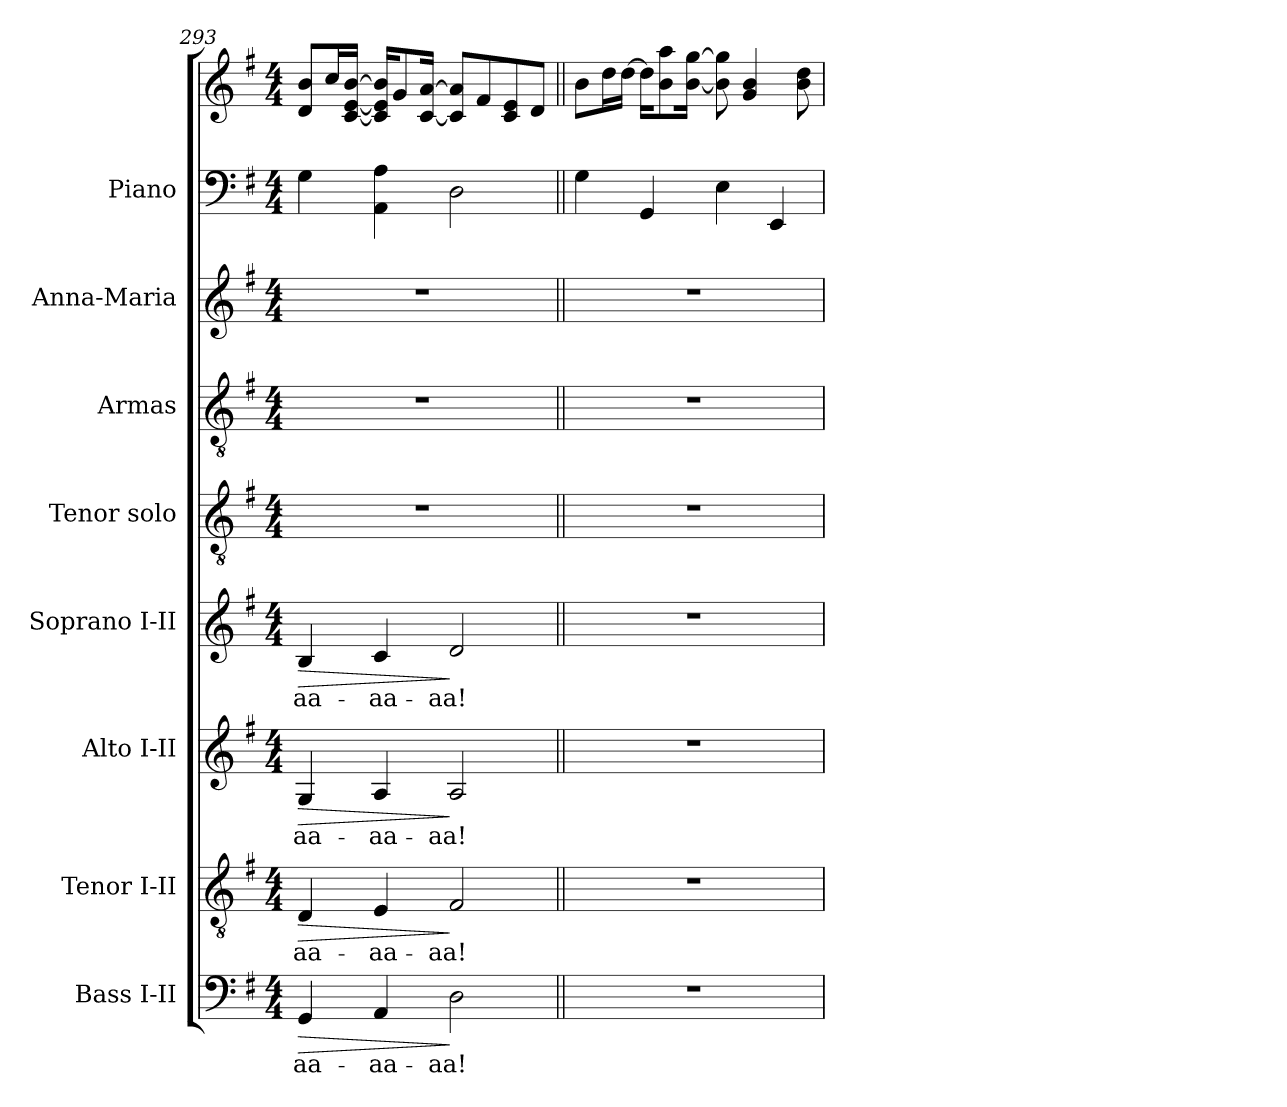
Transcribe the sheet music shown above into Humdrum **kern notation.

**kern	**text	**dynam	**kern	**text	**dynam	**kern	**text	**dynam	**kern	**text	**dynam	**kern	**kern	**kern	**kern	**kern
*part8	*part8	*part8	*part7	*part7	*part7	*part6	*part6	*part6	*part5	*part5	*part5	*part4	*part3	*part2	*part1	*part1
*staff9	*staff9	*staff9	*staff8	*staff8	*staff8	*staff7	*staff7	*staff7	*staff6	*staff6	*staff6	*staff5	*staff4	*staff3	*staff2	*staff1
*I"Bass I-II	*	*	*I"Tenor I-II	*	*	*I"Alto I-II	*	*	*I"Soprano I-II	*	*	*I"Tenor solo	*I"Armas	*I"Anna-Maria	*I"Piano	*
*I'B.	*	*	*I'T.	*	*	*I'A.	*	*	*I'S.	*	*	*I'T. Solo	*I'Armas	*I'A-M	*I'Pno.	*
!!LO:LB:g=z
*clefF4	*	*	*clefGv2	*	*	*clefG2	*	*	*clefG2	*	*	*clefGv2	*clefGv2	*clefG2	*clefF4	*clefG2
*	*	*	*ITrd7c12	*	*	*	*	*	*	*	*	*ITrd7c12	*ITrd7c12	*	*	*
*k[f#]	*	*	*k[f#]	*	*	*k[f#]	*	*	*k[f#]	*	*	*k[f#]	*k[f#]	*k[f#]	*k[f#]	*k[f#]
*G:	*	*	*G:	*	*	*G:	*	*	*G:	*	*	*G:	*G:	*G:	*G:	*G:
*M4/4	*	*	*M4/4	*	*	*M4/4	*	*	*M4/4	*	*	*M4/4	*M4/4	*M4/4	*M4/4	*M4/4
=293	=293	=293	=293	=293	=293	=293	=293	=293	=293	=293	=293	=293	=293	=293	=293	=293
!	!LO:LY:b:color=#000000	!LO:HP:b	!	!	!	!	!	!	!	!	!	!	!	!	!	!
!	!	!	!	!LO:LY:b:color=#000000	!LO:HP:b	!	!	!	!	!	!	!	!	!	!	!
!	!	!	!	!	!	!	!LO:LY:b:color=#000000	!LO:HP:b	!	!	!	!	!	!	!	!
!	!	!	!	!	!	!	!	!	!	!LO:LY:b:color=#000000	!LO:HP:b	!	!	!	!	!
4GGi/	-aa-	>	4DDi/	-aa-	>	4Gi/	-aa-	>	4Bi/	-aa-	>	1r	1r	1r	4Gi\	8di/ 8biL
.	.	.	.	.	.	.	.	.	.	.	.	.	.	.	.	16cci/L
.	.	.	.	.	.	.	.	.	.	.	.	.	.	.	.	[<16ci/ [<16ei [>16biJJ
!	!LO:LY:b:color=#000000	!	!	!	!	!	!	!	!	!	!	!	!	!	!	!
!	!	!	!	!LO:LY:b:color=#000000	!	!	!	!	!	!	!	!	!	!	!	!
!	!	!	!	!	!	!	!LO:LY:b:color=#000000	!	!	!	!	!	!	!	!	!
!	!	!	!	!	!	!	!	!	!	!LO:LY:b:color=#000000	!	!	!	!	!	!
4AAi/	-aa-	.	4EEi/	-aa-	.	4Ai/	-aa-	.	4ci/	-aa-	.	.	.	.	4AAi\ 4Ai	16ci/] 16ei] 16bi]KL
.	.	.	.	.	.	.	.	.	.	.	.	.	.	.	.	8gi/
.	.	.	.	.	.	.	.	.	.	.	.	.	.	.	.	[<16ci/ [>16aiJk
!	!LO:LY:b:color=#000000	!	!	!	!	!	!	!	!	!	!	!	!	!	!	!
!	!	!	!	!LO:LY:b:color=#000000	!	!	!	!	!	!	!	!	!	!	!	!
!	!	!	!	!	!	!	!LO:LY:b:color=#000000	!	!	!	!	!	!	!	!	!
!	!	!	!	!	!	!	!	!	!	!LO:LY:b:color=#000000	!	!	!	!	!	!
2Di\	-aa!	]	2FF#i/	-aa!	]	2Ai/	-aa!	]	2di/	-aa!	]	.	.	.	2Di\	8ci/] 8ai]L
.	.	.	.	.	.	.	.	.	.	.	.	.	.	.	.	8f#i/
.	.	.	.	.	.	.	.	.	.	.	.	.	.	.	.	8ci/ 8ei
.	.	.	.	.	.	.	.	.	.	.	.	.	.	.	.	8di/J
=294||	=294||	=294||	=294||	=294||	=294||	=294||	=294||	=294||	=294||	=294||	=294||	=294||	=294||	=294||	=294||	=294||
1r	.	.	1r	.	.	1r	.	.	1r	.	.	1r	1r	1r	4Gi\	8bi\L
.	.	.	.	.	.	.	.	.	.	.	.	.	.	.	.	16ddi\L
.	.	.	.	.	.	.	.	.	.	.	.	.	.	.	.	[>16ddi\JJ
.	.	.	.	.	.	.	.	.	.	.	.	.	.	.	4GGi/	16ddi\KL]
.	.	.	.	.	.	.	.	.	.	.	.	.	.	.	.	8bi\ 8aai
.	.	.	.	.	.	.	.	.	.	.	.	.	.	.	.	[<16bi\ [>16ggiJk
.	.	.	.	.	.	.	.	.	.	.	.	.	.	.	4Ei\	8bi\] 8ggi]
.	.	.	.	.	.	.	.	.	.	.	.	.	.	.	.	4gi/ 4bi
.	.	.	.	.	.	.	.	.	.	.	.	.	.	.	4EEi/	.
.	.	.	.	.	.	.	.	.	.	.	.	.	.	.	.	8bi\ 8ddi
=	=	=	=	=	=	=	=	=	=	=	=	=	=	=	=	=
*-	*-	*-	*-	*-	*-	*-	*-	*-	*-	*-	*-	*-	*-	*-	*-	*-
